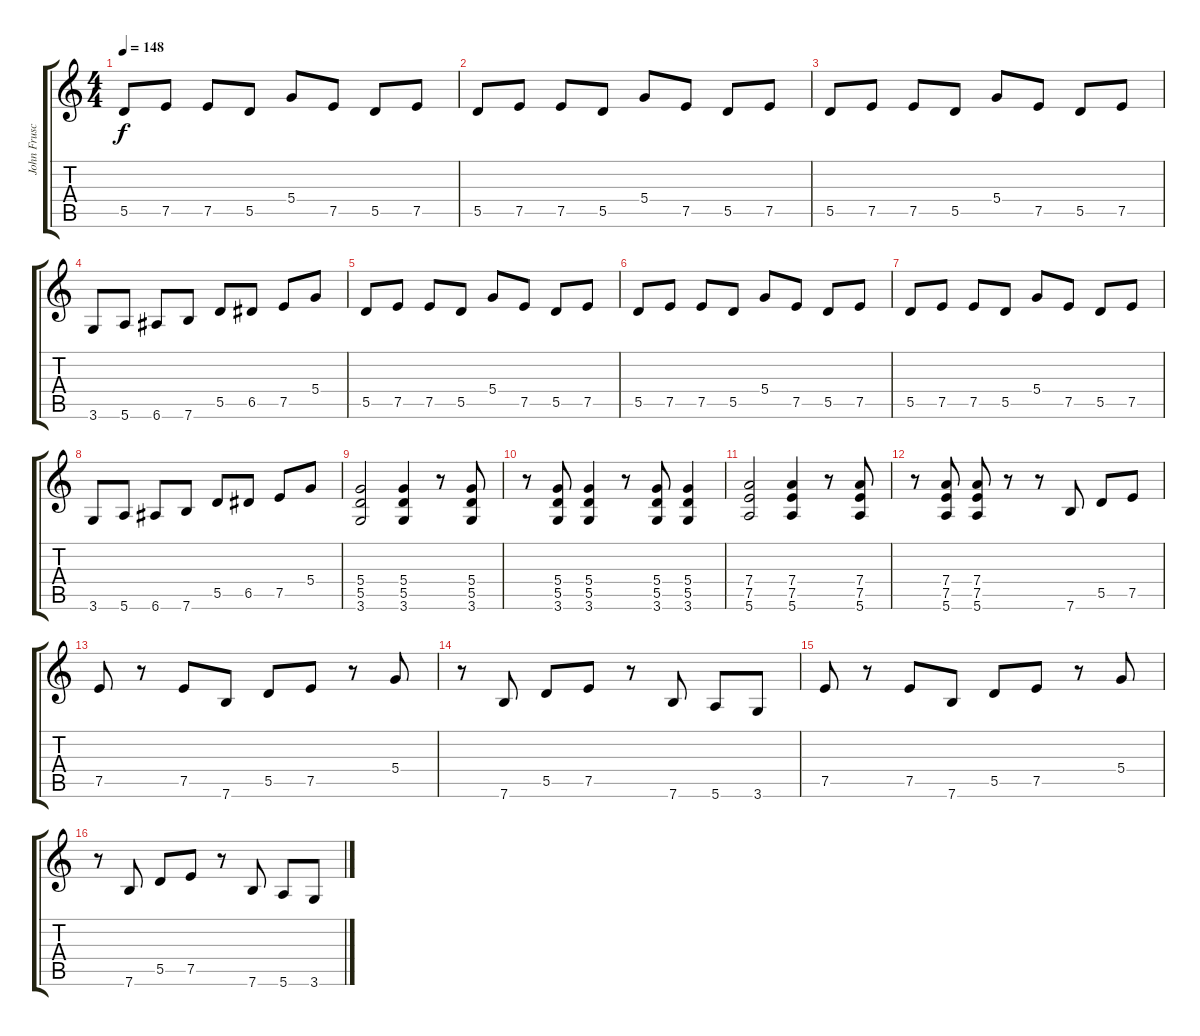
\track ("John Frusciante" "John Frusc") {instrument distortionguitar}
\staff {score tabs}
\tuning (E4 B3 G3 D3 A2 E2) {hide}
\ts (4 4)
\tempo 148
\clef g2
\ks c
5.5.8{dy f} 7.5.8 7.5.8 5.5.8 5.4.8 7.5.8 5.5.8 7.5.8 |
5.5.8 7.5.8 7.5.8 5.5.8 5.4.8 7.5.8 5.5.8 7.5.8 |
5.5.8 7.5.8 7.5.8 5.5.8 5.4.8 7.5.8 5.5.8 7.5.8 |
3.6.8 5.6.8 6.6.8 7.6.8 5.5.8 6.5.8 7.5.8 5.4.8 |
5.5.8 7.5.8 7.5.8 5.5.8 5.4.8 7.5.8 5.5.8 7.5.8 |
5.5.8 7.5.8 7.5.8 5.5.8 5.4.8 7.5.8 5.5.8 7.5.8 |
5.5.8 7.5.8 7.5.8 5.5.8 5.4.8 7.5.8 5.5.8 7.5.8 |
3.6.8 5.6.8 6.6.8 7.6.8 5.5.8 6.5.8 7.5.8 5.4.8 |
(5.4 5.5 3.6).2 (5.4 5.5 3.6).4 r.8 (5.4 5.5 3.6).8 |
r.8 (5.4 5.5 3.6).8 (5.4 5.5 3.6).4 r.8 (5.4 5.5 3.6).8 (5.4 5.5 3.6).4 |
(7.4 7.5 5.6).2 (7.4 7.5 5.6).4 r.8 (7.4 7.5 5.6).8 |
r.8 (7.4 7.5 5.6).8 (7.4 7.5 5.6).8 r.8 r.8 7.6.8 5.5.8 7.5.8 |
7.5.8 r.8 7.5.8 7.6.8 5.5.8 7.5.8 r.8 5.4.8 |
r.8 7.6.8 5.5.8 7.5.8 r.8 7.6.8 5.6.8 3.6.8 |
7.5.8 r.8 7.5.8 7.6.8 5.5.8 7.5.8 r.8 5.4.8 |
r.8 7.6.8 5.5.8 7.5.8 r.8 7.6.8 5.6.8 3.6.8
